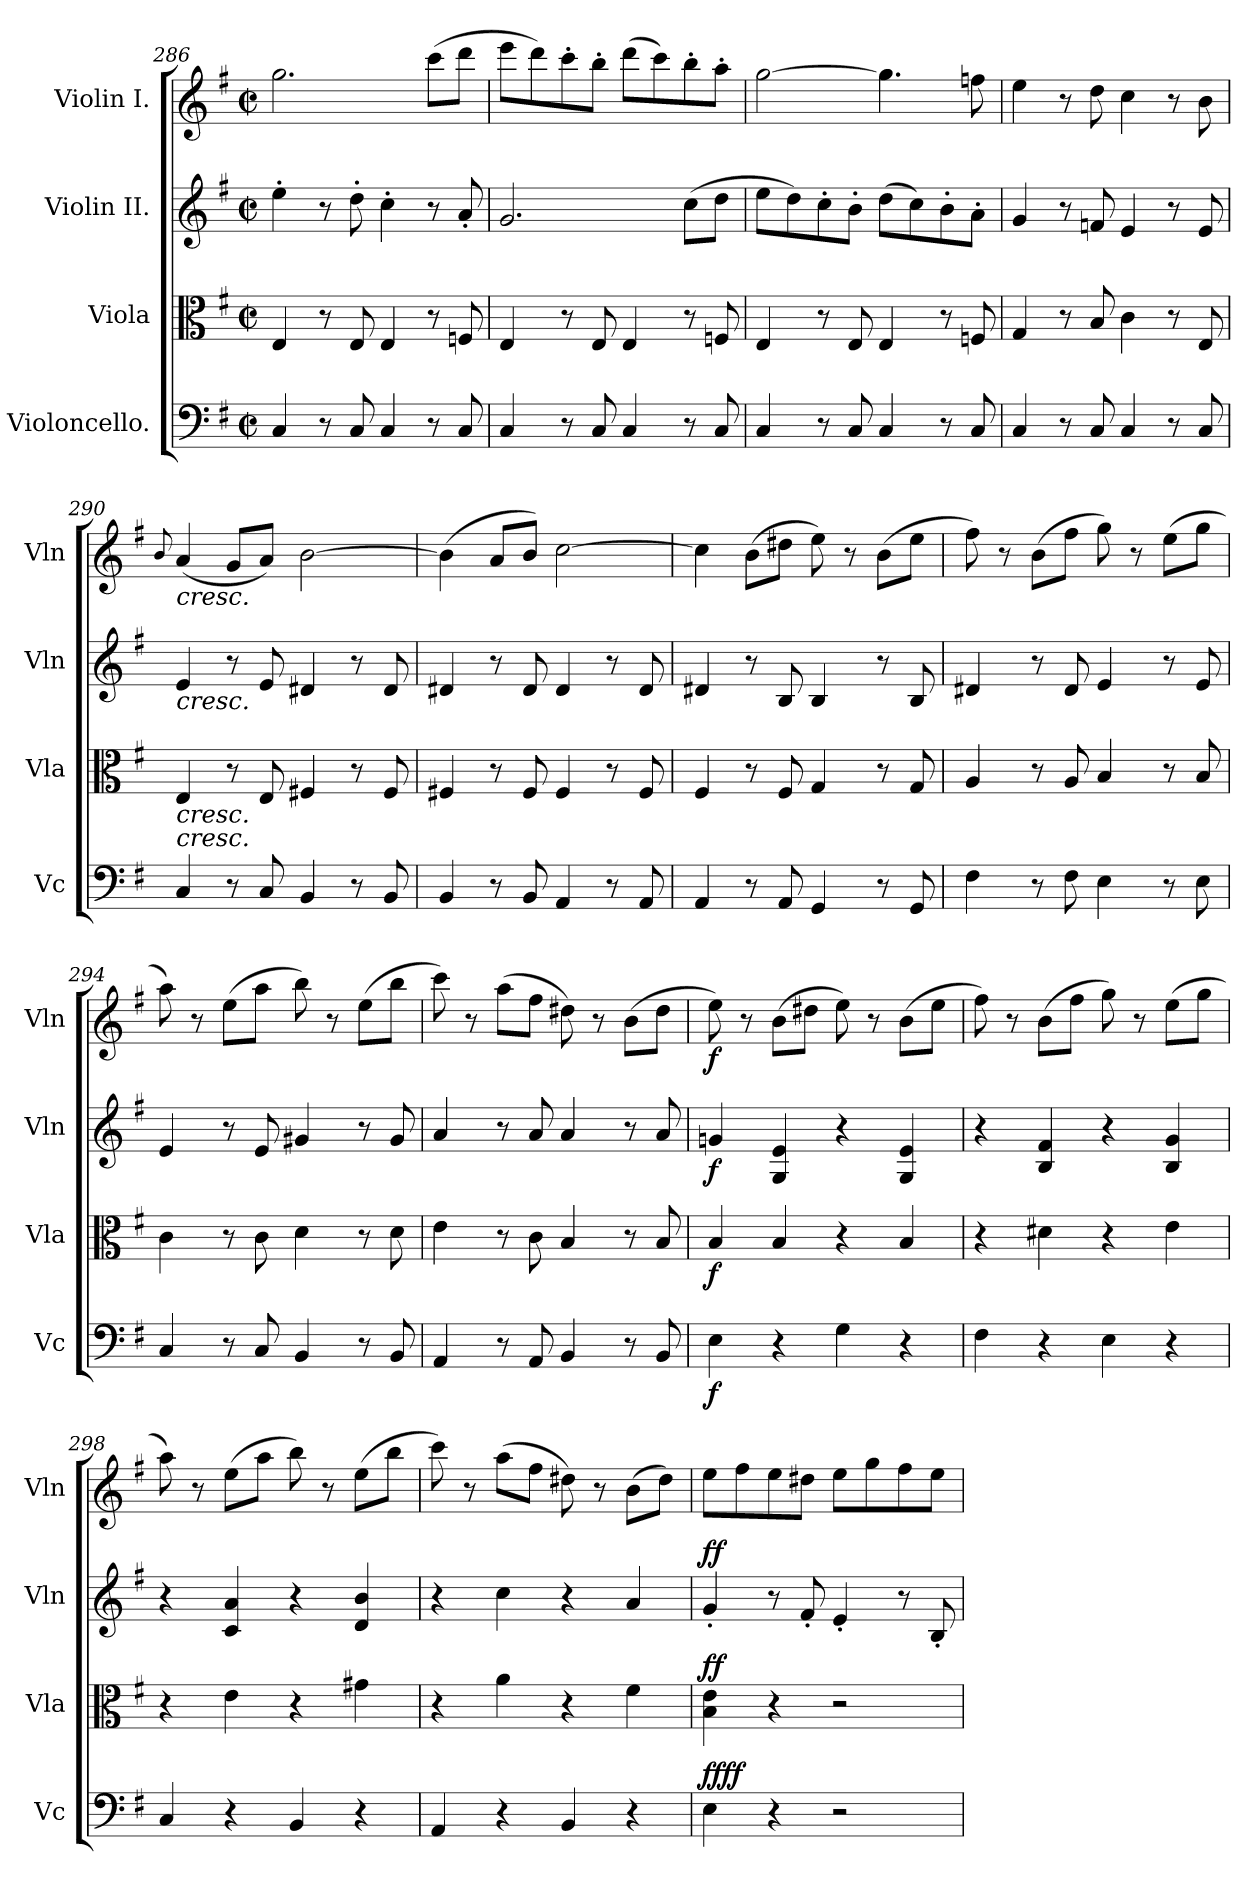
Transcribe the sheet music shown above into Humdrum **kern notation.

**kern	**dynam	**kern	**dynam	**kern	**dynam	**kern	**dynam
*part4	*part4	*part3	*part3	*part2	*part2	*part1	*part1
*staff4	*staff4	*staff3	*staff3	*staff2	*staff2	*staff1	*staff1
*I"Violoncello.	*	*I"Viola	*	*I"Violin II.	*	*I"Violin I.	*
*I'Vc	*	*I'Vla	*	*I'Vln	*	*I'Vln	*
*clefF4	*	*clefC3	*	*clefG2	*	*clefG2	*
*k[f#]	*	*k[f#]	*	*k[f#]	*	*k[f#]	*
*M2/2	*	*M2/2	*	*M2/2	*	*M2/2	*
*met(c|)	*	*met(c|)	*	*met(c|)	*	*met(c|)	*
=286	=286	=286	=286	=286	=286	=286	=286
4C	.	4E	.	4ee'	.	2.gg	.
8r	.	8r	.	8r	.	.	.
8C	.	8E	.	8dd'	.	.	.
4C	.	4E	.	4cc'	.	.	.
8r	.	8r	.	8r	.	(8cccL	.
8C	.	8Fn	.	8a'	.	8dddJ	.
=287	=287	=287	=287	=287	=287	=287	=287
4C	.	4E	.	2.g	.	8eeeL	.
.	.	.	.	.	.	8ddd)	.
8r	.	8r	.	.	.	8ccc'	.
8C	.	8E	.	.	.	8bb'J	.
4C	.	4E	.	.	.	(8dddL	.
.	.	.	.	.	.	8ccc)	.
8r	.	8r	.	(8ccL	.	8bb'	.
8C	.	8Fn	.	8ddJ	.	8aa'J	.
=288	=288	=288	=288	=288	=288	=288	=288
4C	.	4E	.	8eeL	.	[2gg	.
.	.	.	.	8dd)	.	.	.
8r	.	8r	.	8cc'	.	.	.
8C	.	8E	.	8b'J	.	.	.
4C	.	4E	.	(8ddL	.	4.gg]	.
.	.	.	.	8cc)	.	.	.
8r	.	8r	.	8b'	.	.	.
8C	.	8Fn	.	8a'J	.	8ffn	.
=289	=289	=289	=289	=289	=289	=289	=289
4C	.	4G	.	4g	.	4ee	.
8r	.	8r	.	8r	.	8r	.
8C	.	8B	.	8fn	.	8dd	.
4C	.	4c	.	4e	.	4cc	.
8r	.	8r	.	8r	.	8r	.
8C	.	8E	.	8e	.	8b	.
=290	=290	=290	=290	=290	=290	=290	=290
.	.	.	.	.	.	8qqb/	.
!	!	!	!	!	!	!LO:TX:b:i:t=cresc.	!
!	!	!	!	!LO:TX:b:i:t=cresc.	!	!	!
!	!	!LO:TX:b:i:t=cresc.	!	!	!	!	!
!LO:TX:a:i:t=cresc.	!	!	!	!	!	!	!
4C	.	4E	.	4e	.	(4a	.
8r	.	8r	.	8r	.	8gL	.
8C	.	8E	.	8e	.	8aJ)	.
4BB	.	4F#X	.	4d#X	.	[2b	.
8r	.	8r	.	8r	.	.	.
8BB	.	8F#	.	8d#	.	.	.
=291	=291	=291	=291	=291	=291	=291	=291
4BB	.	4F#X	.	4d#X	.	(4b]	.
8r	.	8r	.	8r	.	8aL	.
8BB	.	8F#	.	8d#	.	8bJ)	.
4AA	.	4F#	.	4d#	.	[2cc	.
8r	.	8r	.	8r	.	.	.
8AA	.	8F#	.	8d#	.	.	.
=292	=292	=292	=292	=292	=292	=292	=292
4AA	.	4F#	.	4d#X	.	4cc]	.
8r	.	8r	.	8r	.	(8bL	.
8AA	.	8F#	.	8B	.	8dd#XJ	.
4GG	.	4G	.	4B	.	8ee)	.
.	.	.	.	.	.	8r	.
8r	.	8r	.	8r	.	(8bL	.
8GG	.	8G	.	8B	.	8eeJ	.
=293	=293	=293	=293	=293	=293	=293	=293
4F#	.	4A	.	4d#X	.	8ff#)	.
.	.	.	.	.	.	8r	.
8r	.	8r	.	8r	.	(8bL	.
8F#	.	8A	.	8d#	.	8ff#J	.
4E	.	4B	.	4e	.	8gg)	.
.	.	.	.	.	.	8r	.
8r	.	8r	.	8r	.	(8eeL	.
8E	.	8B	.	8e	.	8ggJ	.
=294	=294	=294	=294	=294	=294	=294	=294
4C	.	4c	.	4e	.	8aa)	.
.	.	.	.	.	.	8r	.
8r	.	8r	.	8r	.	(8eeL	.
8C	.	8c	.	8e	.	8aaJ	.
4BB	.	4d	.	4g#X	.	8bb)	.
.	.	.	.	.	.	8r	.
8r	.	8r	.	8r	.	(8eeL	.
8BB	.	8d	.	8g#	.	8bbJ	.
=295	=295	=295	=295	=295	=295	=295	=295
4AA	.	4e	.	4a	.	8ccc)	.
.	.	.	.	.	.	8r	.
8r	.	8r	.	8r	.	(8aaL	.
8AA	.	8c	.	8a	.	8ff#J	.
4BB	.	4B	.	4a	.	8dd#X)	.
.	.	.	.	.	.	8r	.
8r	.	8r	.	8r	.	(8bL	.
8BB	.	8B	.	8a	.	8dd#J	.
=296	=296	=296	=296	=296	=296	=296	=296
4E	f	4B	f	4gn	f	8ee)	f
.	.	.	.	.	.	8r	.
4r	.	4B	.	4G 4e	.	(8bL	.
.	.	.	.	.	.	8dd#XJ	.
4G	.	4r	.	4r	.	8ee)	.
.	.	.	.	.	.	8r	.
4r	.	4B	.	4G 4e	.	(8bL	.
.	.	.	.	.	.	8eeJ	.
=297	=297	=297	=297	=297	=297	=297	=297
4F#	.	4r	.	4r	.	8ff#)	.
.	.	.	.	.	.	8r	.
4r	.	4d#X	.	4B 4f#	.	(8bL	.
.	.	.	.	.	.	8ff#J	.
4E	.	4r	.	4r	.	8gg)	.
.	.	.	.	.	.	8r	.
4r	.	4e	.	4B 4g	.	(8eeL	.
.	.	.	.	.	.	8ggJ	.
=298	=298	=298	=298	=298	=298	=298	=298
4C	.	4r	.	4r	.	8aa)	.
.	.	.	.	.	.	8r	.
4r	.	4e	.	4c 4a	.	(8eeL	.
.	.	.	.	.	.	8aaJ	.
4BB	.	4r	.	4r	.	8bb)	.
.	.	.	.	.	.	8r	.
4r	.	4g#X	.	4d 4b	.	(8eeL	.
.	.	.	.	.	.	8bbJ	.
=299	=299	=299	=299	=299	=299	=299	=299
4AA	.	4r	.	4r	.	8ccc)	.
.	.	.	.	.	.	8r	.
4r	.	4a	.	4cc	.	(8aaL	.
.	.	.	.	.	.	8ff#J	.
4BB	.	4r	.	4r	.	8dd#X)	.
.	.	.	.	.	.	8r	.
4r	.	4f#	.	4a	.	(8bL	.
.	.	.	.	.	.	8dd#J)	.
=300	=300	=300	=300	=300	=300	=300	=300
!	!LO:DY:a	!	!LO:DY:a	!	!LO:DY:a	!	!
4E	ffff	4B 4e	ff	4g'	ff	8eeL	.
.	.	.	.	.	.	8ff#	.
4r	.	4r	.	8r	.	8ee	.
.	.	.	.	8f#'	.	8dd#XJ	.
2r	.	2r	.	4e'	.	8eeL	.
.	.	.	.	.	.	8gg	.
.	.	.	.	8r	.	8ff#	.
.	.	.	.	8B'	.	8eeJ	.
=	=	=	=	=	=	=	=
*-	*-	*-	*-	*-	*-	*-	*-
